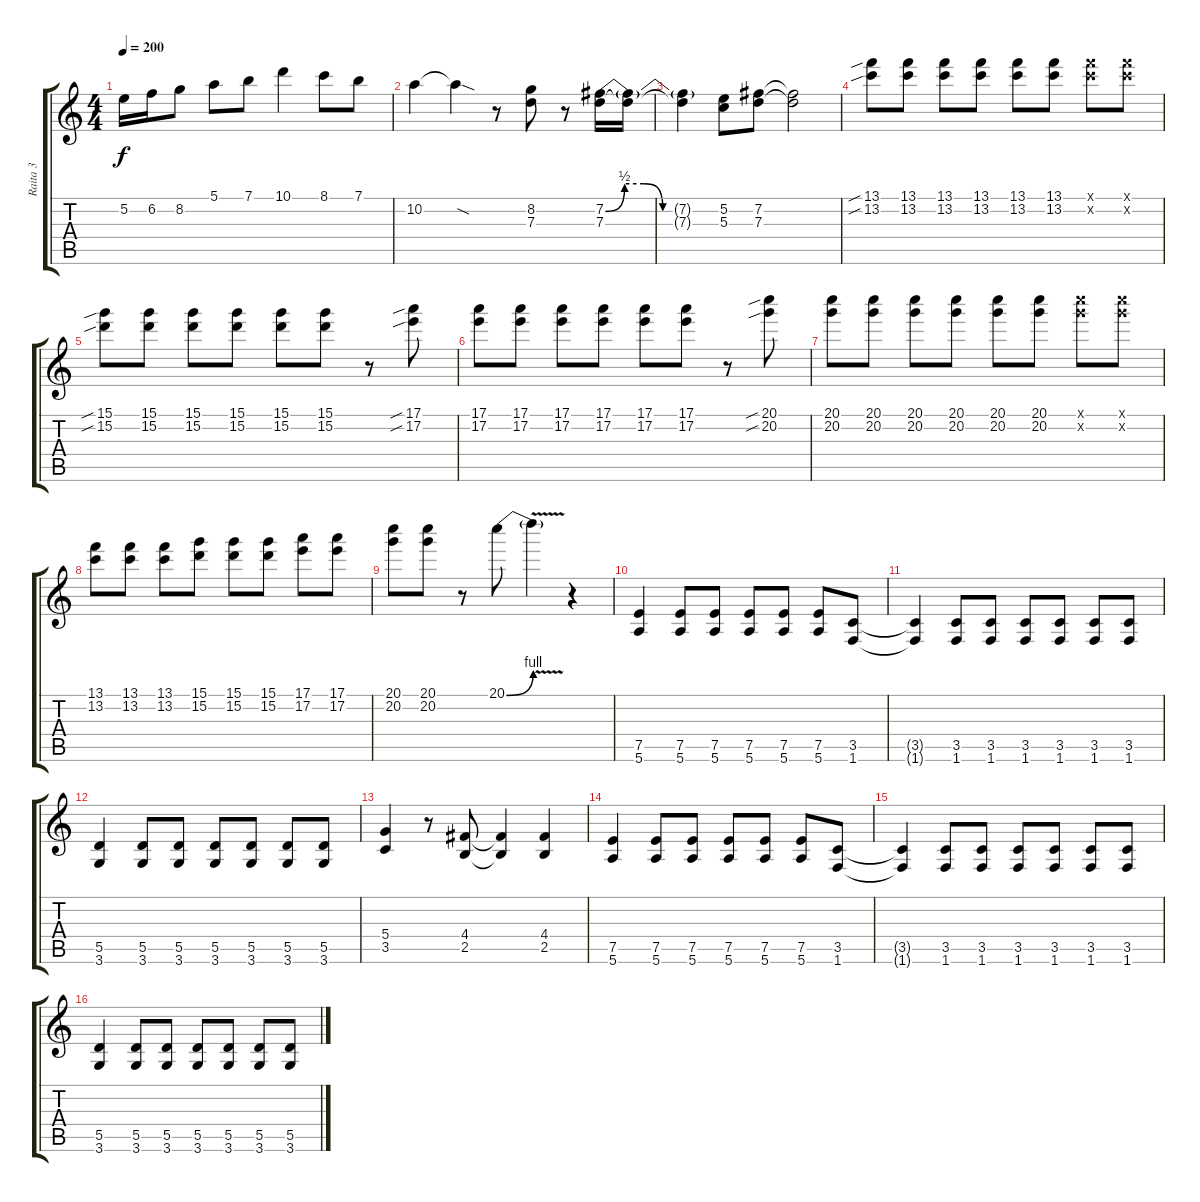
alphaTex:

\track ("Raita 3" "Raita 3") {instrument distortionguitar}
\staff {score tabs}
\tuning (E4 B3 G3 D3 A2 E2) {hide}
\ts (4 4)
\tempo 200
\clef g2
\ks c
5.2.16{dy f} 6.2.16 8.2.8 5.1.8 7.1.8 10.1.4 8.1.8 7.1.8 |
10.2.4 10.2{sod t}.4 r.8 (8.2 7.3).8 r.8 (7.2{be (custom 0 0 10 2 20 2 30 0 60 0)} 7.3).16 (7.2{t} 7.3{t}).16 |
(7.2{t} 7.3{t}).4 (5.2 5.3).8 (7.2 7.3).8 (7.2{t} 7.3{t}).2 |
(13.1{sib} 13.2{sib}).8 (13.1 13.2).8 (13.1 13.2).8 (13.1 13.2).8 (13.1 13.2).8 (13.1 13.2).8 (13.1{x} 13.2{x}).8 (13.1{x} 13.2{x}).8 |
(15.1{sib} 15.2{sib}).8 (15.1 15.2).8 (15.1 15.2).8 (15.1 15.2).8 (15.1 15.2).8 (15.1 15.2).8 r.8 (17.1{sib} 17.2{sib}).8 |
(17.1 17.2).8 (17.1 17.2).8 (17.1 17.2).8 (17.1 17.2).8 (17.1 17.2).8 (17.1 17.2).8 r.8 (20.1{sib} 20.2{sib}).8 |
(20.1 20.2).8 (20.1 20.2).8 (20.1 20.2).8 (20.1 20.2).8 (20.1 20.2).8 (20.1 20.2).8 (20.1{x} 20.2{x}).8 (20.1{x} 20.2{x}).8 |
(13.1 13.2).8 (13.1 13.2).8 (13.1 13.2).8 (15.1 15.2).8 (15.1 15.2).8 (15.1 15.2).8 (17.1 17.2).8 (17.1 17.2).8 |
(20.1 20.2).8 (20.1 20.2).8 r.8 20.1{be (bend 0 0 60 4)}.8 20.1{v t}.4 r.4 |
(7.5 5.6).4 (7.5 5.6).8 (7.5 5.6).8 (7.5 5.6).8 (7.5 5.6).8 (7.5 5.6).8 (3.5 1.6).8 |
(3.5{t} 1.6{t}).4 (3.5 1.6).8 (3.5 1.6).8 (3.5 1.6).8 (3.5 1.6).8 (3.5 1.6).8 (3.5 1.6).8 |
(5.5 3.6).4 (5.5 3.6).8 (5.5 3.6).8 (5.5 3.6).8 (5.5 3.6).8 (5.5 3.6).8 (5.5 3.6).8 |
(5.4 3.5).4 r.8 (4.4 2.5).8 (4.4{t} 2.5{t}).4 (4.4 2.5).4 |
(7.5 5.6).4 (7.5 5.6).8 (7.5 5.6).8 (7.5 5.6).8 (7.5 5.6).8 (7.5 5.6).8 (3.5 1.6).8 |
(3.5{t} 1.6{t}).4 (3.5 1.6).8 (3.5 1.6).8 (3.5 1.6).8 (3.5 1.6).8 (3.5 1.6).8 (3.5 1.6).8 |
(5.5 3.6).4 (5.5 3.6).8 (5.5 3.6).8 (5.5 3.6).8 (5.5 3.6).8 (5.5 3.6).8 (5.5 3.6).8
